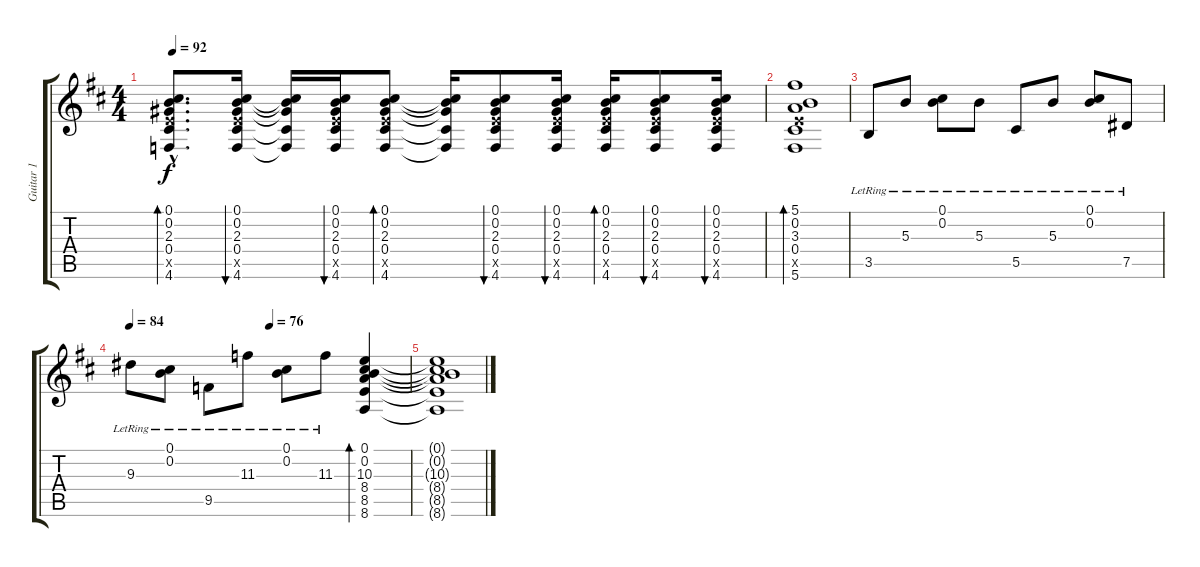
\track ("Guitar 1" "Guitar 1") {instrument acousticguitarnylon}
\staff {score tabs}
\tuning (Db4 B3 Gb3 Db3 Ab2 Db2) {hide}
\ts (4 4)
\tempo 92
\clef g2
\ks d
(0.1{hac} 0.2{hac} 2.3{hac} 0.4{hac} 8.5{hac x} 4.6{hac}).8{d bd 60 dy f} (0.1 0.2 2.3 0.4 8.5{x} 4.6).16{bu 60} (0.1{t} 0.2{t} 2.3{t} 0.4{t} 4.6{t}).16 (0.1 0.2 2.3 0.4 8.5{x} 4.6).16{bu 60} (0.1 0.2 2.3 0.4 8.5{x} 4.6).8{bd 60} (0.1{t} 0.2{t} 2.3{t} 0.4{t} 4.6{t}).16 (0.1 0.2 2.3 0.4 8.5{x} 4.6).8{bu 60} (0.1 0.2 2.3 0.4 8.5{x} 4.6).16{bu 60} (0.1 0.2 2.3 0.4 8.5{x} 4.6).16{bd 60} (0.1 0.2 2.3 0.4 8.5{x} 4.6).8{bu 60} (0.1 0.2 2.3 0.4 8.5{x} 4.6).16{bu 60} |
(5.1 0.2 3.3 0.4 8.5{x} 5.6).1{bd 60} |
3.5{lr}.8{volume 11} 5.3{lr}.8 (0.1{lr} 0.2{lr}).8 5.3{lr}.8 5.5{lr}.8 5.3{lr}.8 (0.1{lr} 0.2{lr}).8 7.5{lr}.8 |
\tempo 84
\tempo (76 0.5)
9.3{lr}.8 (0.1{lr} 0.2{lr}).8 9.5{lr}.8 11.3{lr}.8 (0.1{lr} 0.2{lr}).8 11.3{lr}.8 (0.1 0.2 10.3 8.4 8.5 8.6).4{bd 480} |
(0.1{t} 0.2{t} 10.3{t} 8.4{t} 8.5{t} 8.6{t}).1
